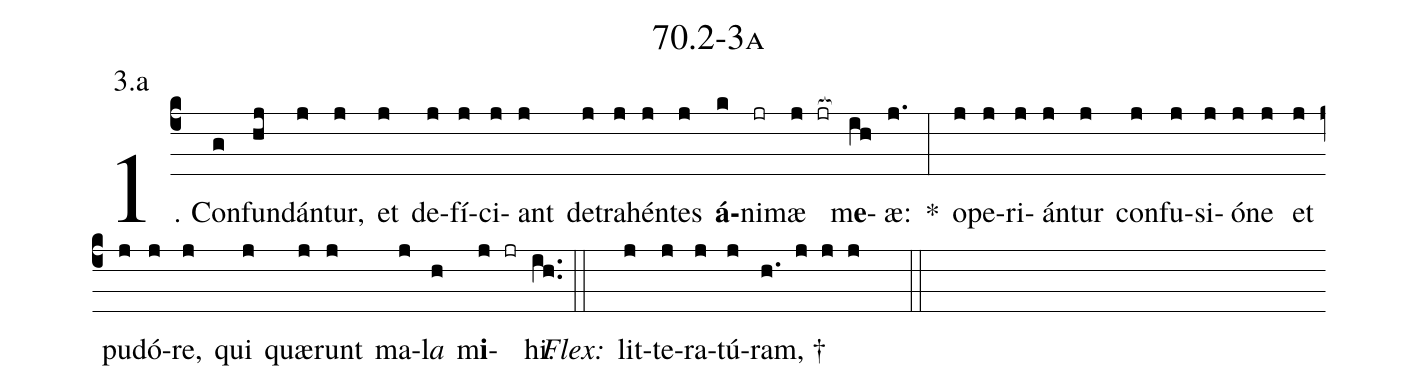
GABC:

name: 70.2-3a;
annotation: 3.a;
%%
(c4)1. Con(g)fun(hj)dán(j)tur,(j) et(j) de(j)fí(j)ci(j)ant(j) de(j)tra(j)hén(j)tes(j) <b>á</b>(k)ni(jr)mæ(j jr[ocb:1{]) m<b>e</b>(ih[ocb:0}])æ:(j.) *(:) o(j)pe(j)ri(j)án(j)tur(j) con(j)fu(j)si(j)ó(j)ne(j) et(j) pu(j)dó(j)re,(j) qui(j) quæ(j)runt(j) ma(j)l<i>a</i>(h) m<b>i</b>(j jr)hi.(ih..) (::)
<i>Flex:</i>()  lit(j)te(j)ra(j)tú(j)ram, †(h. j j j  ::)
